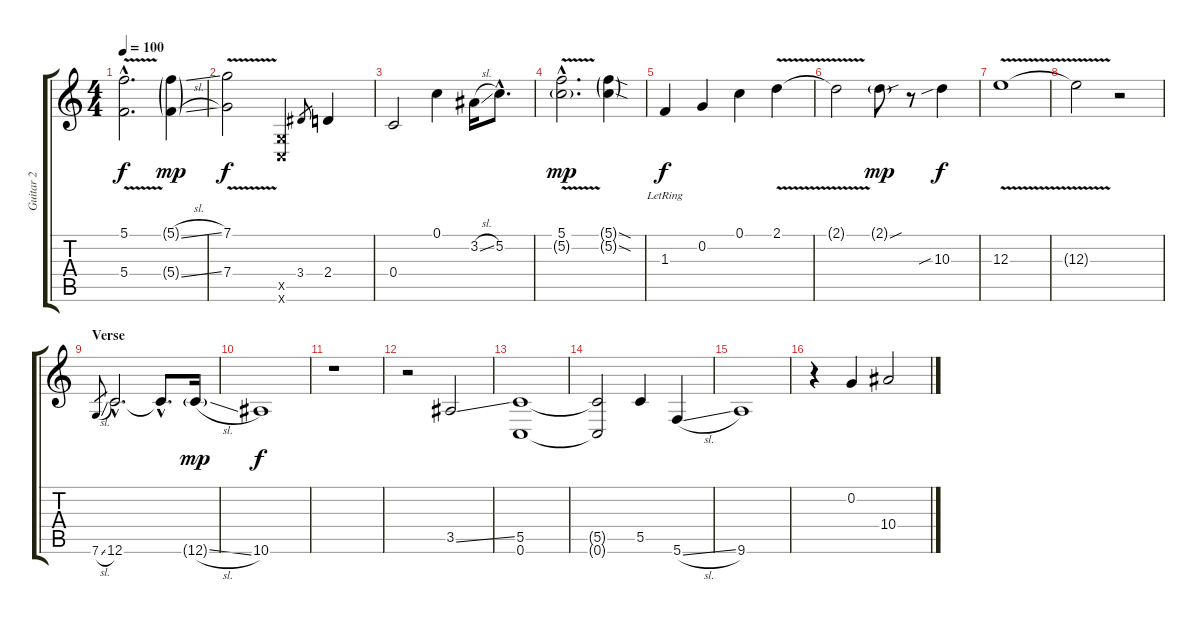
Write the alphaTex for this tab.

\track ("Guitar 2" "Guitar 2") {instrument acousticguitarnylon}
\staff {score tabs}
\tuning (C4 G3 E3 C3 G2 C2) {hide}
\ts (4 4)
\tempo 100
\clef g2
\ks c
(5.1{hac} 5.4{v hac}).2{d dy f} (5.1{sl g} 5.4{sl g}).4{dy mp} |
(7.1{v} 7.4{v}).2{dy f} (0.5{x} 0.6{x}).4 3.4.8{gr} 2.4.4 |
0.4.2 0.1.4 3.2{sl}.16 5.2{hac}.8{d} |
(5.1{v hac} 5.2{v g hac}).2{d dy mp} (5.1{sod g} 5.2{sod g}).4 |
1.3{lr}.4{dy f} 0.2.4 0.1.4 2.1{v}.4 |
2.1{t}.2 2.1{sou g}.8{dy mp} r.8 10.3{sib}.4{dy f} |
12.3{v}.1 |
12.3{t}.2 r.2 |
\section ("" "Verse")
7.6{sl}.8{gr} 12.6{hac}.2{d} 12.6{hac t}.8{d} 12.6{sl g}.16{dy mp} |
10.6.1{dy f} |
r.1 |
r.2 3.5{ss}.2 |
(5.5 0.6).1 |
(5.5{t} 0.6{t}).2 5.5.4 5.6{sl}.4 |
9.6.1 |
r.4 0.2.4 10.4{sl}.2
